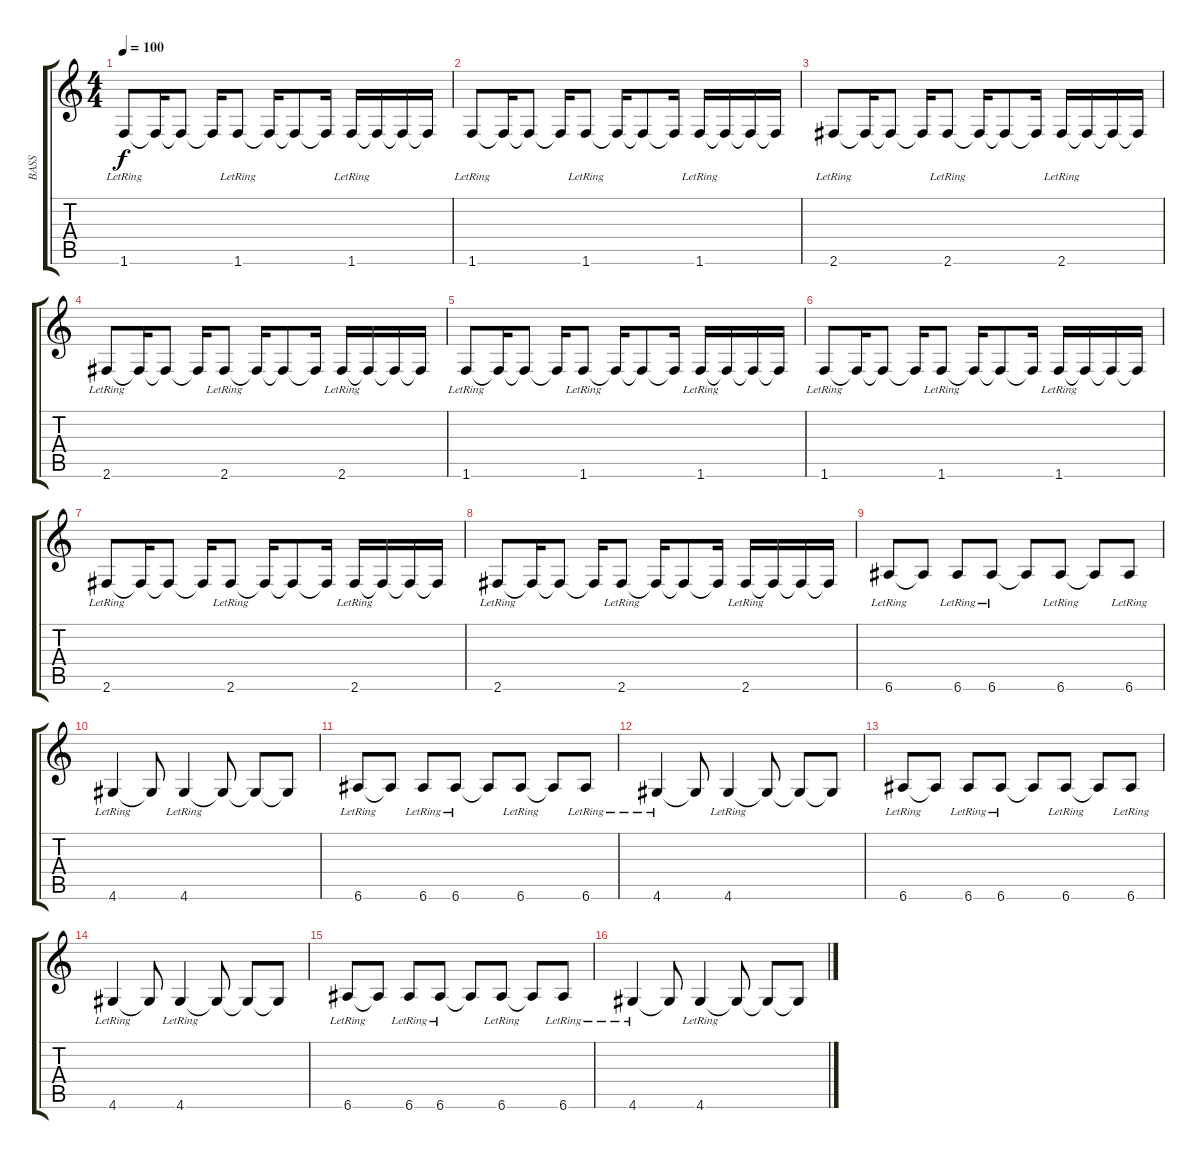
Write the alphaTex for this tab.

\track ("BASS" "BASS") {instrument electricbassfinger}
\staff {score tabs}
\tuning (E4 B3 G3 D3 A2 E2) {hide}
\ts (4 4)
\tempo 100
\clef g2
\ks c
1.6{lr}.8{dy f} 1.6{t}.16 1.6{t}.8 1.6{t}.16 1.6{lr}.8 1.6{t}.16 1.6{t}.8 1.6{t}.16 1.6{lr}.16 1.6{t}.16 1.6{t}.16 1.6{t}.16 |
1.6{lr}.8 1.6{t}.16 1.6{t}.8 1.6{t}.16 1.6{lr}.8 1.6{t}.16 1.6{t}.8 1.6{t}.16 1.6{lr}.16 1.6{t}.16 1.6{t}.16 1.6{t}.16 |
2.6{lr}.8 2.6{t}.16 2.6{t}.8 2.6{t}.16 2.6{lr}.8 2.6{t}.16 2.6{t}.8 2.6{t}.16 2.6{lr}.16 2.6{t}.16 2.6{t}.16 2.6{t}.16 |
2.6{lr}.8 2.6{t}.16 2.6{t}.8 2.6{t}.16 2.6{lr}.8 2.6{t}.16 2.6{t}.8 2.6{t}.16 2.6{lr}.16 2.6{t}.16 2.6{t}.16 2.6{t}.16 |
1.6{lr}.8 1.6{t}.16 1.6{t}.8 1.6{t}.16 1.6{lr}.8 1.6{t}.16 1.6{t}.8 1.6{t}.16 1.6{lr}.16 1.6{t}.16 1.6{t}.16 1.6{t}.16 |
1.6{lr}.8 1.6{t}.16 1.6{t}.8 1.6{t}.16 1.6{lr}.8 1.6{t}.16 1.6{t}.8 1.6{t}.16 1.6{lr}.16 1.6{t}.16 1.6{t}.16 1.6{t}.16 |
2.6{lr}.8 2.6{t}.16 2.6{t}.8 2.6{t}.16 2.6{lr}.8 2.6{t}.16 2.6{t}.8 2.6{t}.16 2.6{lr}.16 2.6{t}.16 2.6{t}.16 2.6{t}.16 |
2.6{lr}.8 2.6{t}.16 2.6{t}.8 2.6{t}.16 2.6{lr}.8 2.6{t}.16 2.6{t}.8 2.6{t}.16 2.6{lr}.16 2.6{t}.16 2.6{t}.16 2.6{t}.16 |
6.6{lr}.8{volume 8} 6.6{t}.8 6.6{lr}.8 6.6{lr}.8 6.6{t}.8 6.6{lr}.8 6.6{t}.8 6.6{lr}.8 |
4.6{lr}.4 4.6{t}.8 4.6{lr}.4 4.6{t}.8 4.6{t}.8 4.6{t}.8 |
6.6{lr}.8 6.6{t}.8 6.6{lr}.8 6.6{lr}.8 6.6{t}.8 6.6{lr}.8 6.6{t}.8 6.6{lr}.8 |
4.6{lr}.4 4.6{t}.8 4.6{lr}.4 4.6{t}.8 4.6{t}.8 4.6{t}.8 |
6.6{lr}.8 6.6{t}.8 6.6{lr}.8 6.6{lr}.8 6.6{t}.8 6.6{lr}.8 6.6{t}.8 6.6{lr}.8 |
4.6{lr}.4 4.6{t}.8 4.6{lr}.4 4.6{t}.8 4.6{t}.8 4.6{t}.8 |
6.6{lr}.8 6.6{t}.8 6.6{lr}.8 6.6{lr}.8 6.6{t}.8 6.6{lr}.8 6.6{t}.8 6.6{lr}.8 |
4.6{lr}.4 4.6{t}.8 4.6{lr}.4 4.6{t}.8 4.6{t}.8 4.6{t}.8
